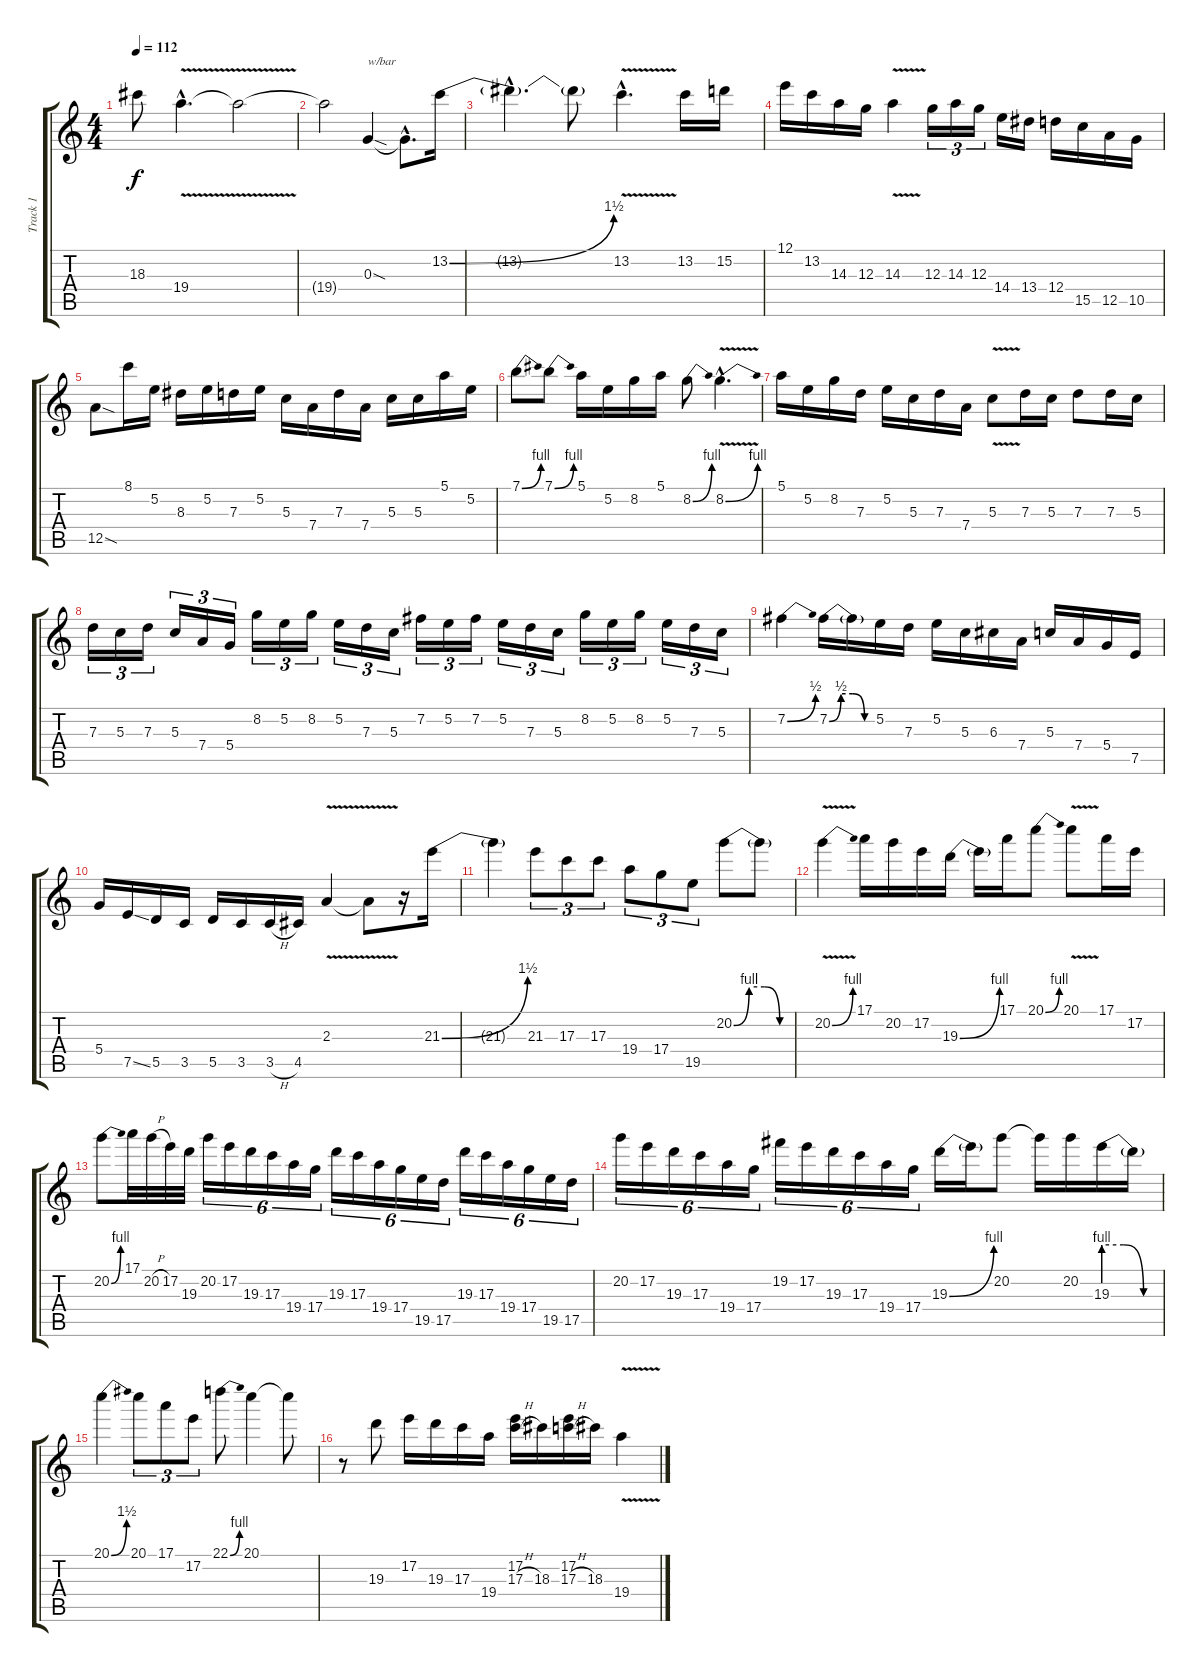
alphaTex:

\track ("Track 1" "Track 1") {instrument overdrivenguitar}
\staff {score tabs}
\tuning (E4 B3 G3 D3 A2 E2) {hide}
\ts (4 4)
\tempo 112
\clef g2
\ks c
18.3{t}.8{dy f} 19.4{v hac}.4{d} 19.4{t}.2 |
19.4{t}.2 0.3{sod}.4{txt "w/bar"} 0.3{hac t}.8{d} 13.2{be (bend 0 0 60 6)}.16 |
13.2{hac t}.4{d} 13.2{t}.8 13.2{v hac}.4{d} 13.2.16 15.2.16 |
12.1.16 13.2.16 14.3.16 12.3.16 14.3{v}.4 12.3.16{tu (3 2)} 14.3.16{tu (3 2)} 12.3.16{tu (3 2)} 14.4.16 13.4.16 12.4.16 15.5.16 12.5.16 10.5.16 |
12.5{sod}.8 8.1.16 5.2.16 8.3.16 5.2.16 7.3.16 5.2.16 5.3.16 7.4.16 7.3.16 7.4.16 5.3.16 5.3.16 5.1.16 5.2.16 |
7.1{be (bend 0 0 60 4)}.8 7.1{be (bend 0 0 60 4)}.8 5.1.16 5.2.16 8.2.16 5.1.16 8.2{be (bend 0 0 60 4)}.8 8.2{be (bend 0 0 60 4) v hac}.4{d} |
5.1.16 5.2.16 8.2.16 7.3.16 5.2.16 5.3.16 7.3.16 7.4.16 5.3{v}.8 7.3.16 5.3.16 7.3.8 7.3.16 5.3.16 |
7.3.16{tu (3 2)} 5.3.16{tu (3 2)} 7.3.16{tu (3 2)} 5.3.16{tu (3 2)} 7.4.16{tu (3 2)} 5.4.16{tu (3 2)} 8.2.16{tu (3 2)} 5.2.16{tu (3 2)} 8.2.16{tu (3 2)} 5.2.16{tu (3 2)} 7.3.16{tu (3 2)} 5.3.16{tu (3 2)} 7.2.16{tu (3 2)} 5.2.16{tu (3 2)} 7.2.16{tu (3 2)} 5.2.16{tu (3 2)} 7.3.16{tu (3 2)} 5.3.16{tu (3 2)} 8.2.16{tu (3 2)} 5.2.16{tu (3 2)} 8.2.16{tu (3 2)} 5.2.16{tu (3 2)} 7.3.16{tu (3 2)} 5.3.16{tu (3 2)} |
7.2{be (bend 0 0 60 2)}.4 7.2{be (custom 0 0 15 2 30 2 45 0 60 0)}.16 7.2{t}.16 5.2.16 7.3.16 5.2.16 5.3.16 6.3.16 7.4.16 5.3.16 7.4.16 5.4.16 7.5.16 |
5.4.16 7.5{ss}.16 5.5.16 3.5.16 5.5.16 3.5.16 3.5{h}.16 4.5.16 2.3{v}.4 2.3{t}.8 r.16 21.3{be (bend 0 0 60 6)}.16 |
21.3{t}.4 21.3.8{tu (3 2)} 17.3.8{tu (3 2)} 17.3.8{tu (3 2)} 19.4.8{tu (3 2)} 17.4.8{tu (3 2)} 19.5.8{tu (3 2)} 20.2{be (custom 0 0 15 4 30 4 45 0 60 0)}.8 20.2{t}.8 |
20.2{be (bend 0 0 60 4) v}.4 17.1.16 20.2.16 17.2.16 19.3{be (bend 0 0 60 4)}.16 19.3{t}.16 17.1.16 20.1{be (bend 0 0 60 4)}.8 20.1{v}.8 17.1.16 17.2.16 |
20.2{be (bend 0 0 60 4)}.8 17.1.32 20.2{h}.32 17.2.32 19.3.32 20.2.16{tu (6 4)} 17.2.16{tu (6 4)} 19.3.16{tu (6 4)} 17.3.16{tu (6 4)} 19.4.16{tu (6 4)} 17.4.16{tu (6 4)} 19.3.16{tu (6 4)} 17.3.16{tu (6 4)} 19.4.16{tu (6 4)} 17.4.16{tu (6 4)} 19.5.16{tu (6 4)} 17.5.16{tu (6 4)} 19.3.16{tu (6 4)} 17.3.16{tu (6 4)} 19.4.16{tu (6 4)} 17.4.16{tu (6 4)} 19.5.16{tu (6 4)} 17.5.16{tu (6 4)} |
20.2.16{tu (6 4)} 17.2.16{tu (6 4)} 19.3.16{tu (6 4)} 17.3.16{tu (6 4)} 19.4.16{tu (6 4)} 17.4.16{tu (6 4)} 19.2.16{tu (6 4)} 17.2.16{tu (6 4)} 19.3.16{tu (6 4)} 17.3.16{tu (6 4)} 19.4.16{tu (6 4)} 17.4.16{tu (6 4)} 19.3{be (bend 0 0 60 4)}.16 19.3{t}.16 20.2.8 20.2{t}.16 20.2.16 19.3{be (custom 0 4 20 4 40 0 60 0)}.16 19.3{t}.16 |
20.1{be (bend 0 0 60 6)}.4 20.1.8{tu (3 2)} 17.1.8{tu (3 2)} 17.2.8{tu (3 2)} 22.1{be (bend 0 0 60 4)}.8 20.1.4 20.1{t}.8 |
r.8 19.3.8 17.2.16 19.3.16 17.3.16 19.4.16 (17.2 17.3{h}).16 18.3.16 (17.2 17.3{h}).16 18.3.16 19.4{v}.4
